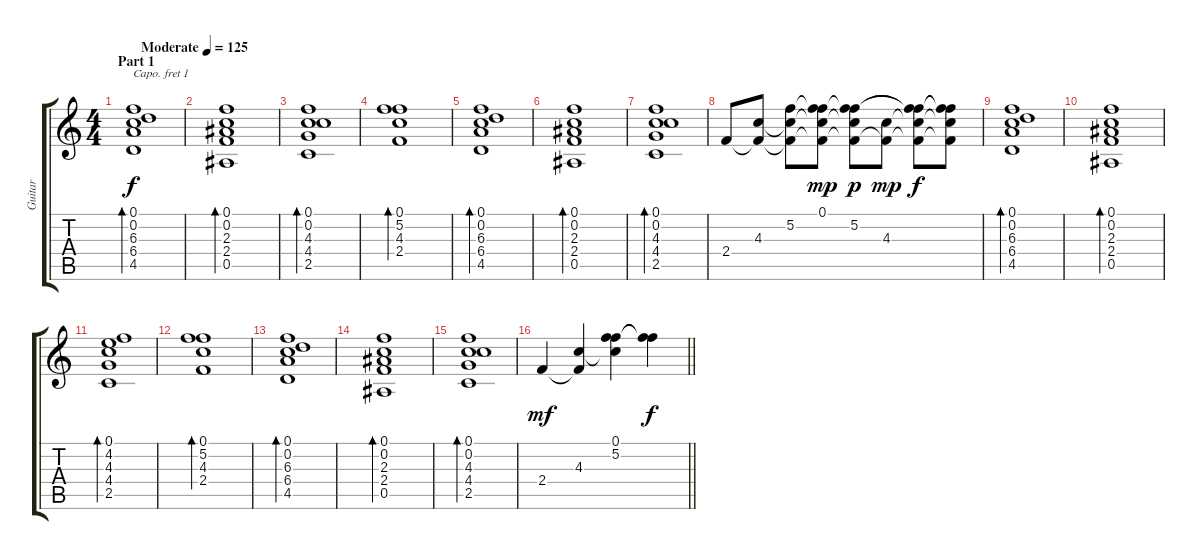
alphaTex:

\track ("Guitar" "Guitar") {instrument acousticguitarsteel}
\staff {score tabs}
\capo 1
\tuning (E4 B3 G3 D3 A2 E2) {hide}
\ts (4 4)
\section ("" "Part 1")
\tempo (125 "Moderate")
\clef g2
\ks c
(0.1 0.2 6.3 6.4 4.5).1{bd 480 dy f instrument acousticguitarsteel} |
(0.1 0.2 2.3 2.4 0.5).1{bd 480} |
(0.1 0.2 4.3 4.4 2.5).1{bd 480} |
(0.1 5.2 4.3 2.4).1{bd 240} |
(0.1 0.2 6.3 6.4 4.5).1{bd 480} |
(0.1 0.2 2.3 2.4 0.5).1{bd 480} |
(0.1 0.2 4.3 4.4 2.5).1{bd 480} |
2.4.8 (4.3 2.4{t}).8 (5.2 4.3{t} 2.4{t}).8 (0.1 5.2{t} 4.3{t} 2.4{t}).8{dy mp} (0.1{t} 5.2 4.3{t} 2.4{t}).8{dy p} (4.3 2.4{t}).8{dy mp} (0.1{t} 5.2{t} 4.3{t} 2.4{t}).8{dy f} (0.1{t} 5.2{t} 4.3{t} 2.4{t}).8 |
(0.1 0.2 6.3 6.4 4.5).1{bd 480} |
(0.1 0.2 2.3 2.4 0.5).1{bd 480} |
(0.1 4.2 4.3 4.4 2.5).1{bd 480} |
(0.1 5.2 4.3 2.4).1{bd 480} |
(0.1 0.2 6.3 6.4 4.5).1{bd 480} |
(0.1 0.2 2.3 2.4 0.5).1{bd 480} |
(0.1 0.2 4.3 4.4 2.5).1{bd 480} |
\barLineRight lightlight
2.4.4{dy mf} (4.3 2.4{t}).4 (0.1 5.2 4.3{t}).4 (0.1{t} 5.2{t}).4{dy f}
